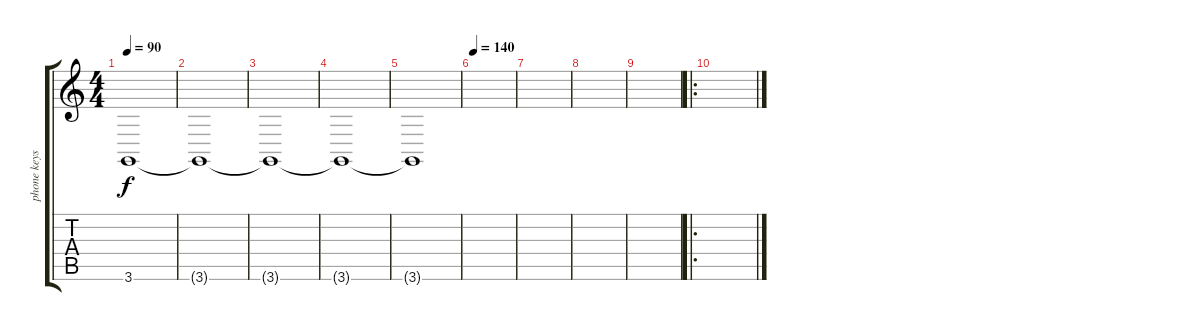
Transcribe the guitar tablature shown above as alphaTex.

\track ("phone keys" "phone keys") {instrument pad3polysynth}
\staff {score tabs}
\tuning (E4 B3 G3 D3 A2 E2) {hide}
\ts (4 4)
\tempo 90
\clef g2
\ks c
3.6{t}.1{dy f} |
3.6{t}.1 |
3.6{t}.1 |
3.6{t}.1 |
3.6{t}.1 |
\tempo 140
|
|
|
|
\ro
